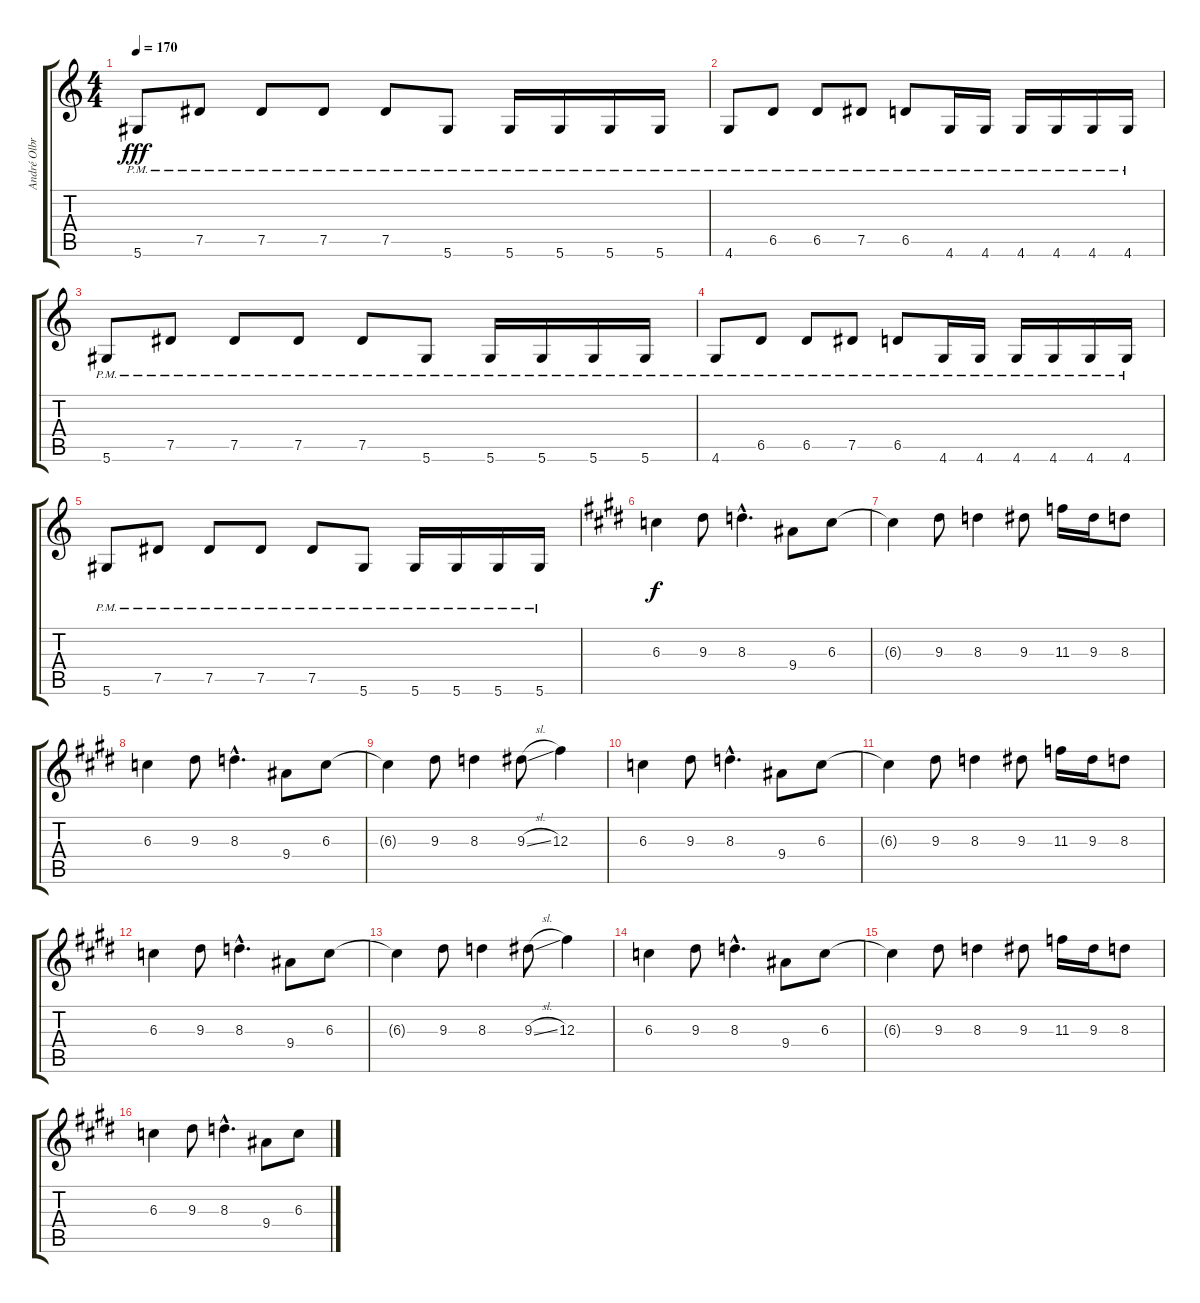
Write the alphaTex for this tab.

\track ("André Olbrich" "André Olbr") {instrument overdrivenguitar}
\staff {score tabs}
\tuning (Eb4 Bb3 Gb3 Db3 Ab2 Eb2) {hide}
\ts (4 4)
\tempo 170
\clef g2
\ks c
5.6{pm}.8{dy fff} 7.5{pm}.8 7.5{pm}.8 7.5{pm}.8 7.5{pm}.8 5.6{pm}.8 5.6{pm}.16 5.6{pm}.16 5.6{pm}.16 5.6{pm}.16 |
4.6{pm}.8 6.5{pm}.8 6.5{pm}.8 7.5{pm}.8 6.5{pm}.8 4.6{pm}.16 4.6{pm}.16 4.6{pm}.16 4.6{pm}.16 4.6{pm}.16 4.6{pm}.16 |
5.6{pm}.8 7.5{pm}.8 7.5{pm}.8 7.5{pm}.8 7.5{pm}.8 5.6{pm}.8 5.6{pm}.16 5.6{pm}.16 5.6{pm}.16 5.6{pm}.16 |
4.6{pm}.8 6.5{pm}.8 6.5{pm}.8 7.5{pm}.8 6.5{pm}.8 4.6{pm}.16 4.6{pm}.16 4.6{pm}.16 4.6{pm}.16 4.6{pm}.16 4.6{pm}.16 |
5.6{pm}.8 7.5{pm}.8 7.5{pm}.8 7.5{pm}.8 7.5{pm}.8 5.6{pm}.8 5.6{pm}.16 5.6{pm}.16 5.6{pm}.16 5.6{pm}.16 |
\ks e
6.3.4{dy f} 9.3.8 8.3{hac}.4{d} 9.4.8 6.3.8 |
6.3{t}.4 9.3.8 8.3.4 9.3.8 11.3.16 9.3.16 8.3.8 |
6.3.4 9.3.8 8.3{hac}.4{d} 9.4.8 6.3.8 |
6.3{t}.4 9.3.8 8.3.4 9.3{sl}.8 12.3.4 |
6.3.4 9.3.8 8.3{hac}.4{d} 9.4.8 6.3.8 |
6.3{t}.4 9.3.8 8.3.4 9.3.8 11.3.16 9.3.16 8.3.8 |
6.3.4 9.3.8 8.3{hac}.4{d} 9.4.8 6.3.8 |
6.3{t}.4 9.3.8 8.3.4 9.3{sl}.8 12.3.4 |
6.3.4 9.3.8 8.3{hac}.4{d} 9.4.8 6.3.8 |
6.3{t}.4 9.3.8 8.3.4 9.3.8 11.3.16 9.3.16 8.3.8 |
6.3.4 9.3.8 8.3{hac}.4{d} 9.4.8 6.3.8
